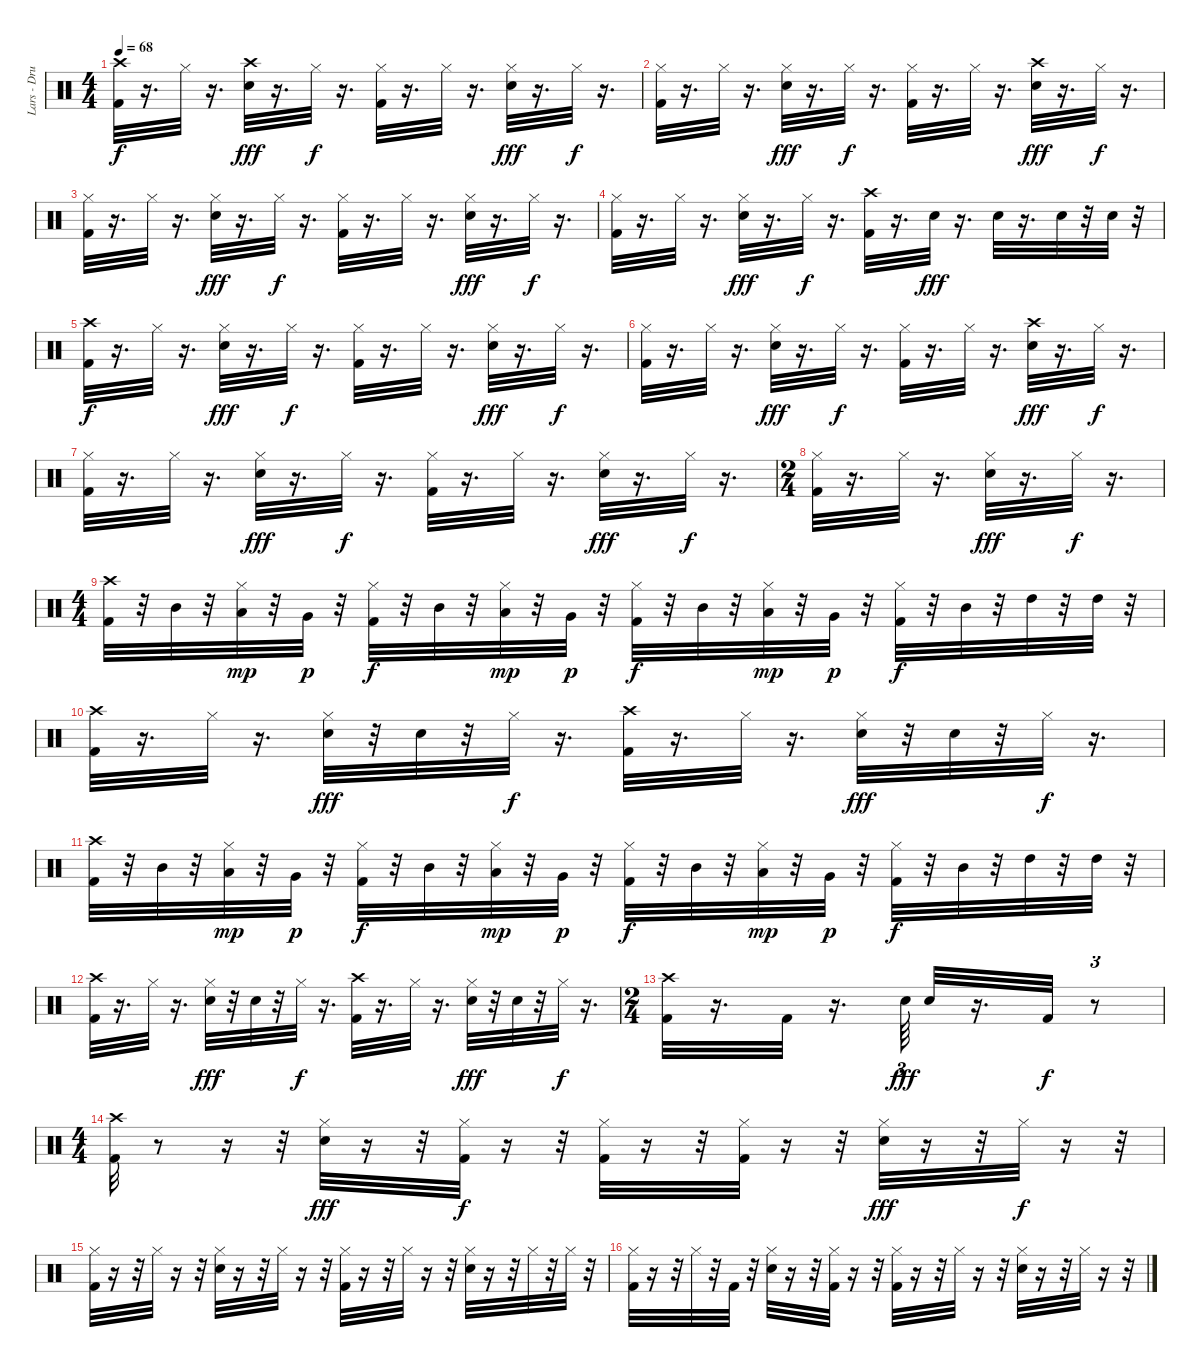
\track ("Lars - Drums" "Lars - Dru") {instrument percussion}
\staff {score}
\articulation defaults
\ts (4 4)
\tempo 68
\clef neutral
\ks c
("Kick (hit) 2" "Crash high (hit)").32{dy f volume 16} r.16{d} "Hi-Hat (closed)".32 r.16{d} ("Crash high (hit)" "Snare (hit) 2").32{dy fff} r.16{d} "Hi-Hat (closed)".32{dy f} r.16{d} ("Hi-Hat (closed)" "Kick (hit) 2").32 r.16{d} "Hi-Hat (closed)".32 r.16{d} ("Snare (hit) 2" "Hi-Hat (closed)").32{dy fff} r.16{d} "Hi-Hat (closed)".32{dy f} r.16{d} |
("Kick (hit) 2" "Hi-Hat (closed)").32 r.16{d} "Hi-Hat (closed)".32 r.16{d} ("Snare (hit) 2" "Hi-Hat (closed)").32{dy fff} r.16{d} "Hi-Hat (closed)".32{dy f} r.16{d} ("Hi-Hat (closed)" "Kick (hit) 2").32 r.16{d} "Hi-Hat (closed)".32 r.16{d} ("Crash high (hit)" "Snare (hit) 2").32{dy fff} r.16{d} "Hi-Hat (closed)".32{dy f} r.16{d} |
("Hi-Hat (closed)" "Kick (hit) 2").32 r.16{d} "Hi-Hat (closed)".32 r.16{d} ("Snare (hit) 2" "Hi-Hat (closed)").32{dy fff} r.16{d} "Hi-Hat (closed)".32{dy f} r.16{d} ("Hi-Hat (closed)" "Kick (hit) 2").32 r.16{d} "Hi-Hat (closed)".32 r.16{d} ("Snare (hit) 2" "Hi-Hat (closed)").32{dy fff} r.16{d} "Hi-Hat (closed)".32{dy f} r.16{d} |
("Kick (hit) 2" "Hi-Hat (closed)").32 r.16{d} "Hi-Hat (closed)".32 r.16{d} ("Snare (hit) 2" "Hi-Hat (closed)").32{dy fff} r.16{d} "Hi-Hat (closed)".32{dy f} r.16{d} ("Crash high (hit)" "Kick (hit) 2").32 r.16{d} "Snare (hit) 2".32{dy fff} r.16{d} "Snare (hit) 2".32 r.16{d} "Snare (hit) 2".32 r.32 "Snare (hit) 2".32 r.32 |
("Kick (hit) 2" "Crash high (hit)").32{dy f} r.16{d} "Hi-Hat (closed)".32 r.16{d} ("Snare (hit) 2" "Hi-Hat (closed)").32{dy fff} r.16{d} "Hi-Hat (closed)".32{dy f} r.16{d} ("Hi-Hat (closed)" "Kick (hit) 2").32 r.16{d} "Hi-Hat (closed)".32 r.16{d} ("Snare (hit) 2" "Hi-Hat (closed)").32{dy fff} r.16{d} "Hi-Hat (closed)".32{dy f} r.16{d} |
("Kick (hit) 2" "Hi-Hat (closed)").32 r.16{d} "Hi-Hat (closed)".32 r.16{d} ("Snare (hit) 2" "Hi-Hat (closed)").32{dy fff} r.16{d} "Hi-Hat (closed)".32{dy f} r.16{d} ("Hi-Hat (closed)" "Kick (hit) 2").32 r.16{d} "Hi-Hat (closed)".32 r.16{d} ("Crash high (hit)" "Snare (hit) 2").32{dy fff} r.16{d} "Hi-Hat (closed)".32{dy f} r.16{d} |
("Kick (hit) 2" "Hi-Hat (closed)").32 r.16{d} "Hi-Hat (closed)".32 r.16{d} ("Snare (hit) 2" "Hi-Hat (closed)").32{dy fff} r.16{d} "Hi-Hat (closed)".32{dy f} r.16{d} ("Kick (hit) 2" "Hi-Hat (closed)").32 r.16{d} "Hi-Hat (closed)".32 r.16{d} ("Snare (hit) 2" "Hi-Hat (closed)").32{dy fff} r.16{d} "Hi-Hat (closed)".32{dy f} r.16{d} |
\ts (2 4)
("Kick (hit) 2" "Hi-Hat (closed)").32 r.16{d} "Hi-Hat (closed)".32 r.16{d} ("Snare (hit) 2" "Hi-Hat (closed)").32{dy fff} r.16{d} "Hi-Hat (closed)".32{dy f} r.16{d} |
\ts (4 4)
("Kick (hit) 2" "Crash high (hit)").32 r.32 "Mid Tom (hit)".32 r.32 ("Hi-Hat (closed)" "Low Tom (hit)").32{dy mp} r.32 "Very Low Tom (hit)".32{dy p} r.32 ("Hi-Hat (closed)" "Kick (hit) 2").32{dy f} r.32 "Mid Tom (hit)".32 r.32 ("Hi-Hat (closed)" "Low Tom (hit)").32{dy mp} r.32 "Very Low Tom (hit)".32{dy p} r.32 ("Hi-Hat (closed)" "Kick (hit) 2").32{dy f} r.32 "Mid Tom (hit)".32 r.32 ("Hi-Hat (closed)" "Low Tom (hit)").32{dy mp} r.32 "Very Low Tom (hit)".32{dy p} r.32 ("Hi-Hat (closed)" "Kick (hit) 2").32{dy f} r.32 "Mid Tom (hit)".32 r.32 "High Tom (hit)".32 r.32 "High Tom (hit)".32 r.32 |
("Kick (hit) 2" "Crash high (hit)").32 r.16{d} "Hi-Hat (closed)".32 r.16{d} ("Snare (hit) 2" "Hi-Hat (closed)").32{dy fff} r.32 "Snare (hit) 2".32 r.32 "Hi-Hat (closed)".32{dy f} r.16{d} ("Crash high (hit)" "Kick (hit) 2").32 r.16{d} "Hi-Hat (closed)".32 r.16{d} ("Snare (hit) 2" "Hi-Hat (closed)").32{dy fff} r.32 "Snare (hit) 2".32 r.32 "Hi-Hat (closed)".32{dy f} r.16{d} |
("Kick (hit) 2" "Crash high (hit)").32 r.32 "Mid Tom (hit)".32 r.32 ("Hi-Hat (closed)" "Low Tom (hit)").32{dy mp} r.32 "Very Low Tom (hit)".32{dy p} r.32 ("Hi-Hat (closed)" "Kick (hit) 2").32{dy f} r.32 "Mid Tom (hit)".32 r.32 ("Hi-Hat (closed)" "Low Tom (hit)").32{dy mp} r.32 "Very Low Tom (hit)".32{dy p} r.32 ("Hi-Hat (closed)" "Kick (hit) 2").32{dy f} r.32 "Mid Tom (hit)".32 r.32 ("Hi-Hat (closed)" "Low Tom (hit)").32{dy mp} r.32 "Very Low Tom (hit)".32{dy p} r.32 ("Hi-Hat (closed)" "Kick (hit) 2").32{dy f} r.32 "Mid Tom (hit)".32 r.32 "High Tom (hit)".32 r.32 "High Tom (hit)".32 r.32 |
("Kick (hit) 2" "Crash high (hit)").32 r.16{d} "Hi-Hat (closed)".32 r.16{d} ("Snare (hit) 2" "Hi-Hat (closed)").32{dy fff} r.32 "Snare (hit) 2".32 r.32 "Hi-Hat (closed)".32{dy f} r.16{d} ("Crash high (hit)" "Kick (hit) 2").32 r.16{d} "Hi-Hat (closed)".32 r.16{d} ("Snare (hit) 2" "Hi-Hat (closed)").32{dy fff} r.32 "Snare (hit) 2".32 r.32 "Hi-Hat (closed)".32{dy f} r.16{d} |
\ts (2 4)
("Kick (hit) 2" "Crash high (hit)").32 r.16{d} "Kick (hit) 2".32 r.16{d} "Snare (hit) 2".64{tu (3 2) dy fff} "Snare (hit) 2".32 r.16{d} "Kick (hit) 2".32{dy f} r.8{tu (3 2)} |
\ts (4 4)
("Kick (hit) 2" "Crash high (hit)").32{volume 13} r.8 r.16 r.32 ("Hi-Hat (closed)" "Snare (hit) 2").32{dy fff} r.16 r.32 ("Hi-Hat (closed)" "Kick (hit) 2").32{dy f} r.16 r.32 ("Hi-Hat (closed)" "Kick (hit) 2").32 r.16 r.32 ("Hi-Hat (closed)" "Kick (hit) 2").32 r.16 r.32 ("Hi-Hat (closed)" "Snare (hit) 2").32{dy fff} r.16 r.32 "Hi-Hat (closed)".32{dy f} r.16 r.32 |
("Hi-Hat (closed)" "Kick (hit) 2").32 r.16 r.32 "Hi-Hat (closed)".32 r.16 r.32 ("Snare (hit) 2" "Hi-Hat (closed)").32 r.16 r.32 "Hi-Hat (closed)".32 r.16 r.32 ("Hi-Hat (closed)" "Kick (hit) 2").32 r.16 r.32 "Hi-Hat (closed)".32 r.16 r.32 ("Hi-Hat (closed)" "Snare (hit) 2").32 r.16 r.32 "Hi-Hat (closed)".32 r.32 "Hi-Hat (closed)".32 r.32 |
("Hi-Hat (closed)" "Kick (hit) 2").32 r.16 r.32 "Hi-Hat (closed)".32 r.32 "Kick (hit) 2".32 r.32 ("Snare (hit) 2" "Hi-Hat (closed)").32 r.16 r.32 ("Kick (hit) 2" "Hi-Hat (closed)").32 r.16 r.32 ("Hi-Hat (closed)" "Kick (hit) 2").32 r.16 r.32 "Hi-Hat (closed)".32 r.16 r.32 ("Snare (hit) 2" "Hi-Hat (closed)").32 r.16 r.32 "Hi-Hat (closed)".32 r.16 r.32
